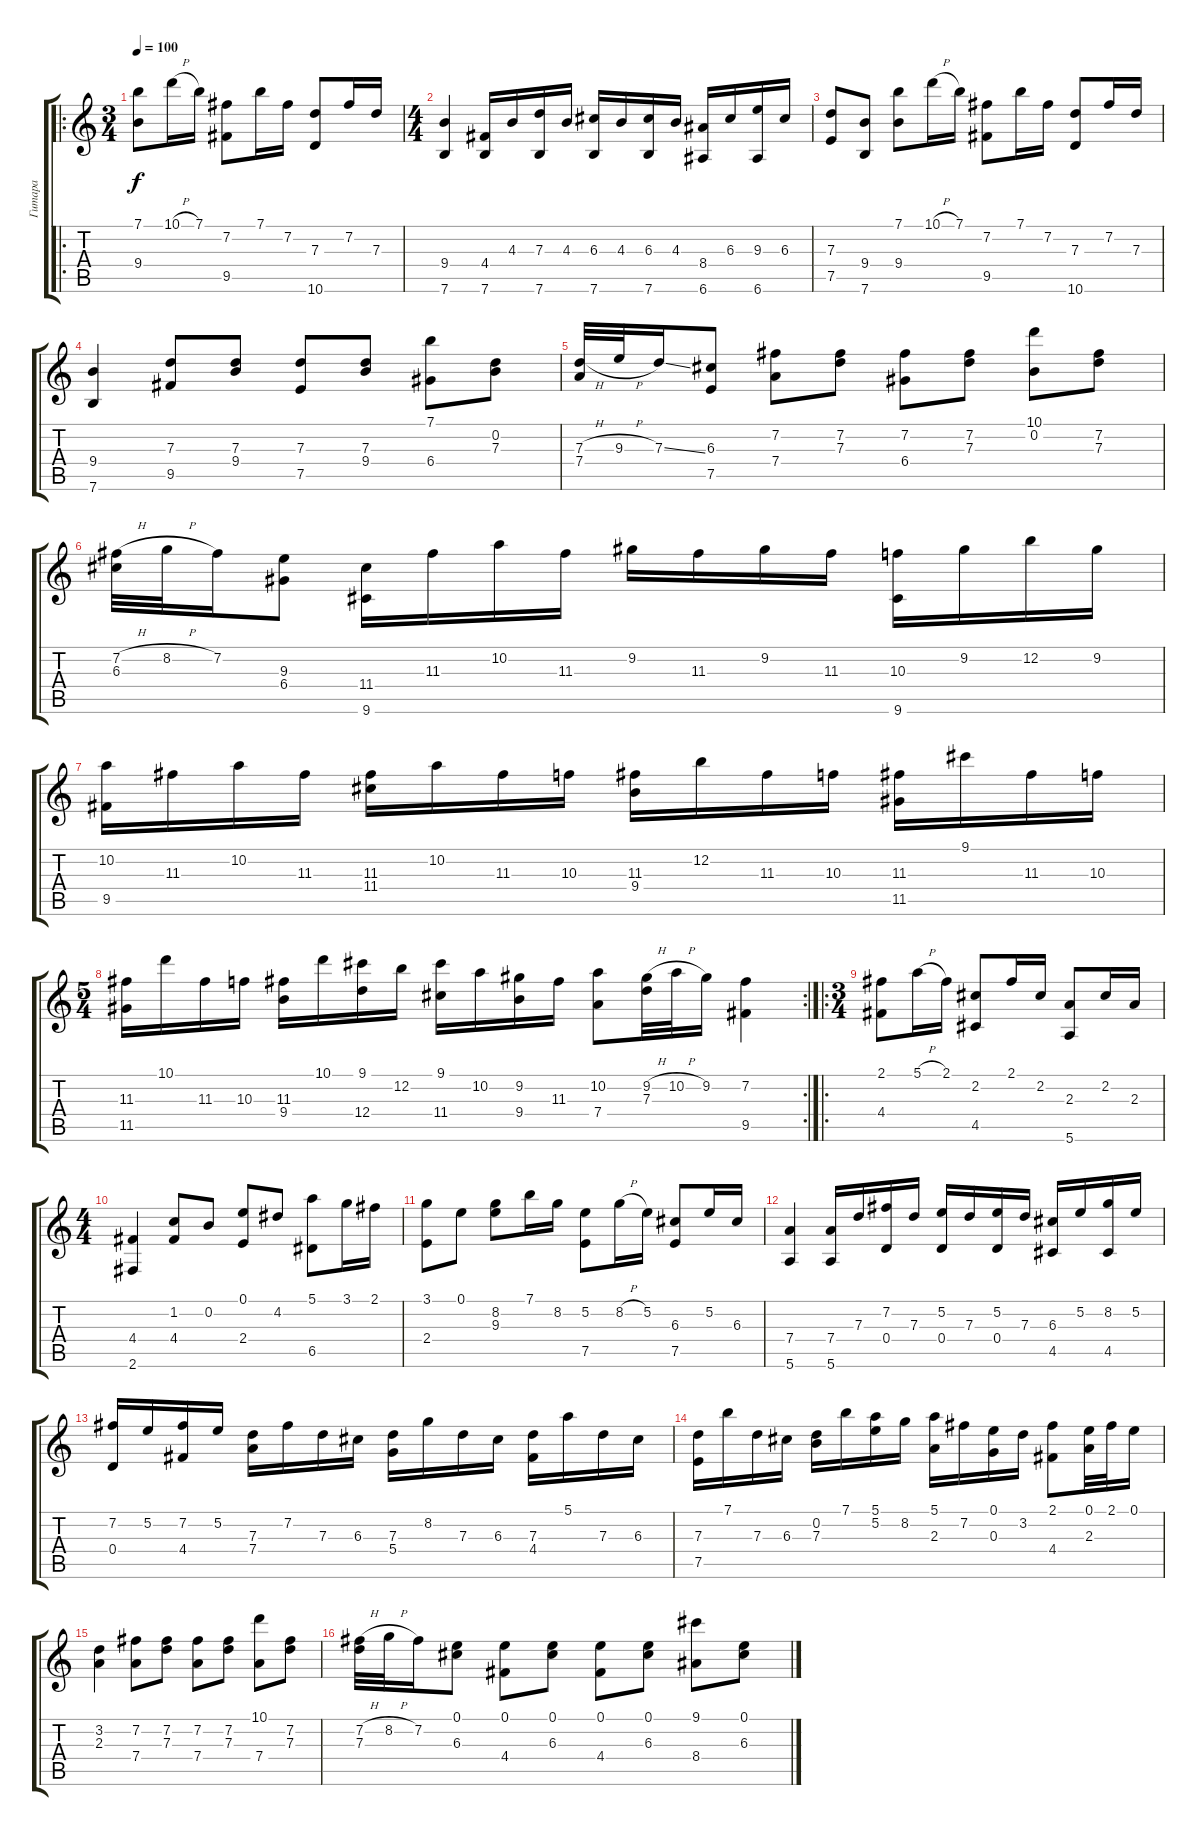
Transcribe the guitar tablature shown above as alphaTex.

\track ("Гитара" "Гитара") {instrument acousticguitarnylon}
\staff {score tabs}
\tuning (E4 B3 G3 D3 A2 E2) {hide}
\ro
\ts (3 4)
\tempo 100
\clef g2
\ks c
(7.1 9.4).8{dy f instrument acousticguitarnylon} 10.1{h}.16 7.1.16 (7.2 9.5).8 7.1.16 7.2.16 (7.3 10.6).8 7.2.16 7.3.16 |
\ts (4 4)
(9.4 7.6).4 (4.4 7.6).16 4.3.16 (7.3 7.6).16 4.3.16 (6.3 7.6).16 4.3.16 (6.3 7.6).16 4.3.16 (8.4 6.6).16 6.3.16 (9.3 6.6).16 6.3.16 |
(7.3 7.5).8 (9.4 7.6).8 (7.1 9.4).8 10.1{h}.16 7.1.16 (7.2 9.5).8 7.1.16 7.2.16 (7.3 10.6).8 7.2.16 7.3.16 |
(9.4 7.6).4 (7.3 9.5).8 (7.3 9.4).8 (7.3 7.5).8 (7.3 9.4).8 (7.1 6.4).8 (0.2 7.3).8 |
(7.3{h} 7.4).32 9.3{h}.32 7.3{ss}.16 (6.3 7.5).8 (7.2 7.4).8 (7.2 7.3).8 (7.2 6.4).8 (7.2 7.3).8 (10.1 0.2).8 (7.2 7.3).8 |
(7.2{h} 6.3).32 8.2{h}.32 7.2.16 (9.3 6.4).8 (11.4 9.6).16 11.3.16 10.2.16 11.3.16 9.2.16 11.3.16 9.2.16 11.3.16 (10.3 9.6).16 9.2.16 12.2.16 9.2.16 |
(10.2 9.5).16 11.3.16 10.2.16 11.3.16 (11.3 11.4).16 10.2.16 11.3.16 10.3.16 (11.3 9.4).16 12.2.16 11.3.16 10.3.16 (11.3 11.5).16 9.1.16 11.3.16 10.3.16 |
\rc 2
\ts (5 4)
(11.3 11.5).16 10.1.16 11.3.16 10.3.16 (11.3 9.4).16 10.1.16 (9.1 12.4).16 12.2.16 (9.1 11.4).16 10.2.16 (9.2 9.4).16 11.3.16 (10.2 7.4).8 (9.2{h} 7.3).32 10.2{h}.32 9.2.16 (7.2 9.5).4 |
\ro
\ts (3 4)
(2.1 4.4).8 5.1{h}.16 2.1.16 (2.2 4.5).8 2.1.16 2.2.16 (2.3 5.6).8 2.2.16 2.3.16 |
\ts (4 4)
(4.4 2.6).4 (1.2 4.4).8 0.2.8 (0.1 2.4).8 4.2.8 (5.1 6.5).8 3.1.16 2.1.16 |
(3.1 2.4).8 0.1.8 (8.2 9.3).8 7.1.16 8.2.16 (5.2 7.5).8 8.2{h}.16 5.2.16 (6.3 7.5).8 5.2.16 6.3.16 |
(7.4 5.6).4 (7.4 5.6).16 7.3.16 (7.2 0.4).16 7.3.16 (5.2 0.4).16 7.3.16 (5.2 0.4).16 7.3.16 (6.3 4.5).16 5.2.16 (8.2 4.5).16 5.2.16 |
(7.2 0.4).16 5.2.16 (7.2 4.4).16 5.2.16 (7.3 7.4).16 7.2.16 7.3.16 6.3.16 (7.3 5.4).16 8.2.16 7.3.16 6.3.16 (7.3 4.4).16 5.1.16 7.3.16 6.3.16 |
(7.3 7.5).16 7.1.16 7.3.16 6.3.16 (0.2 7.3).16 7.1.16 (5.1 5.2).16 8.2.16 (5.1 2.3).16 7.2.16 (0.1 0.3).16 3.2.16 (2.1 4.4).8 (0.1 2.3).32 2.1.32 0.1.16 |
(3.2 2.3).4 (7.2 7.4).8 (7.2 7.3).8 (7.2 7.4).8 (7.2 7.3).8 (10.1 7.4).8 (7.2 7.3).8 |
(7.2{h} 7.3).32 8.2{h}.32 7.2.16 (0.1 6.3).8 (0.1 4.4).8 (0.1 6.3).8 (0.1 4.4).8 (0.1 6.3).8 (9.1 8.4).8 (0.1 6.3).8
